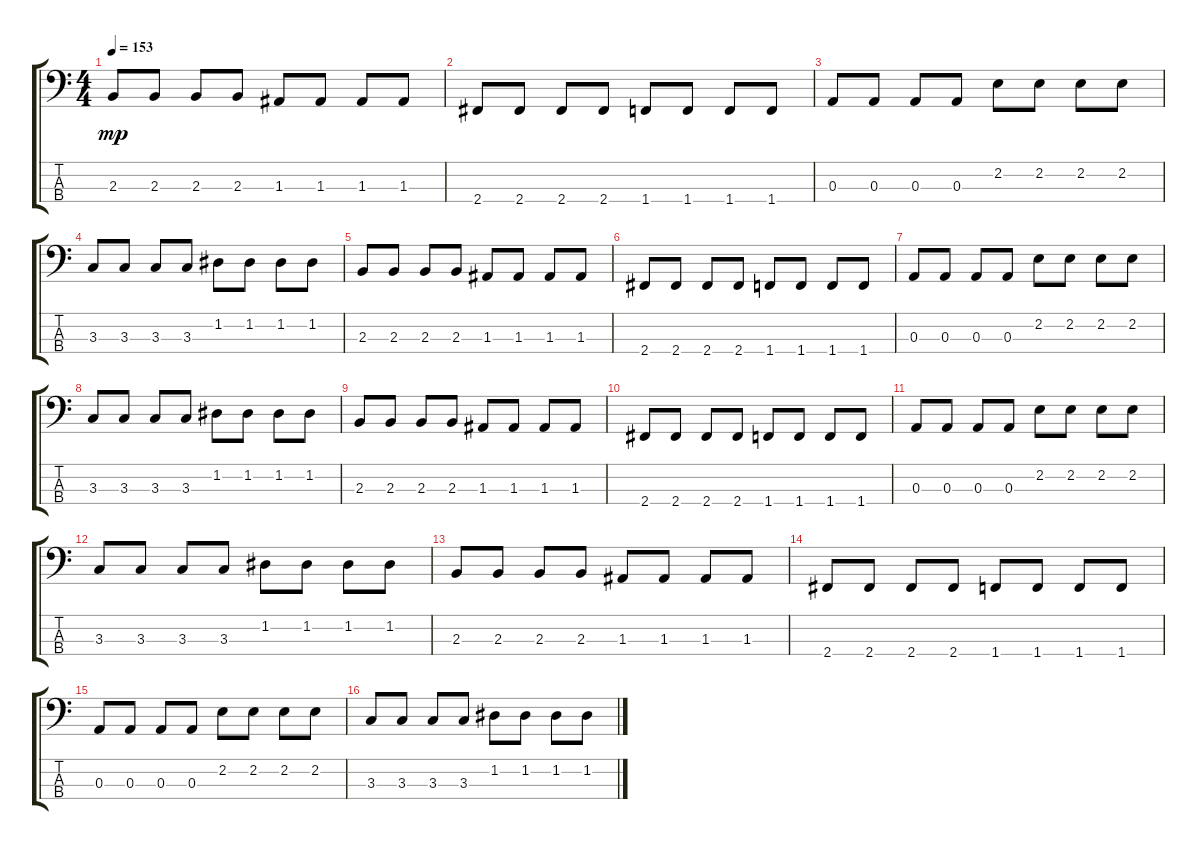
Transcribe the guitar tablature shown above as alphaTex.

\track "" {instrument electricbasspick}
\staff {score tabs}
\tuning (G2 D2 A1 E1) {hide}
\ts (4 4)
\tempo 153
\clef f4
\ks c
2.3.8{dy mp} 2.3.8 2.3.8 2.3.8 1.3.8 1.3.8 1.3.8 1.3.8 |
2.4.8 2.4.8 2.4.8 2.4.8 1.4.8 1.4.8 1.4.8 1.4.8 |
0.3.8 0.3.8 0.3.8 0.3.8 2.2.8 2.2.8 2.2.8 2.2.8 |
3.3.8 3.3.8 3.3.8 3.3.8 1.2.8 1.2.8 1.2.8 1.2.8 |
2.3.8 2.3.8 2.3.8 2.3.8 1.3.8 1.3.8 1.3.8 1.3.8 |
2.4.8 2.4.8 2.4.8 2.4.8 1.4.8 1.4.8 1.4.8 1.4.8 |
0.3.8 0.3.8 0.3.8 0.3.8 2.2.8 2.2.8 2.2.8 2.2.8 |
3.3.8 3.3.8 3.3.8 3.3.8 1.2.8 1.2.8 1.2.8 1.2.8 |
2.3.8 2.3.8 2.3.8 2.3.8 1.3.8 1.3.8 1.3.8 1.3.8 |
2.4.8 2.4.8 2.4.8 2.4.8 1.4.8 1.4.8 1.4.8 1.4.8 |
0.3.8 0.3.8 0.3.8 0.3.8 2.2.8 2.2.8 2.2.8 2.2.8 |
3.3.8 3.3.8 3.3.8 3.3.8 1.2.8 1.2.8 1.2.8 1.2.8 |
2.3.8 2.3.8 2.3.8 2.3.8 1.3.8 1.3.8 1.3.8 1.3.8 |
2.4.8 2.4.8 2.4.8 2.4.8 1.4.8 1.4.8 1.4.8 1.4.8 |
0.3.8 0.3.8 0.3.8 0.3.8 2.2.8 2.2.8 2.2.8 2.2.8 |
3.3.8 3.3.8 3.3.8 3.3.8 1.2.8 1.2.8 1.2.8 1.2.8
